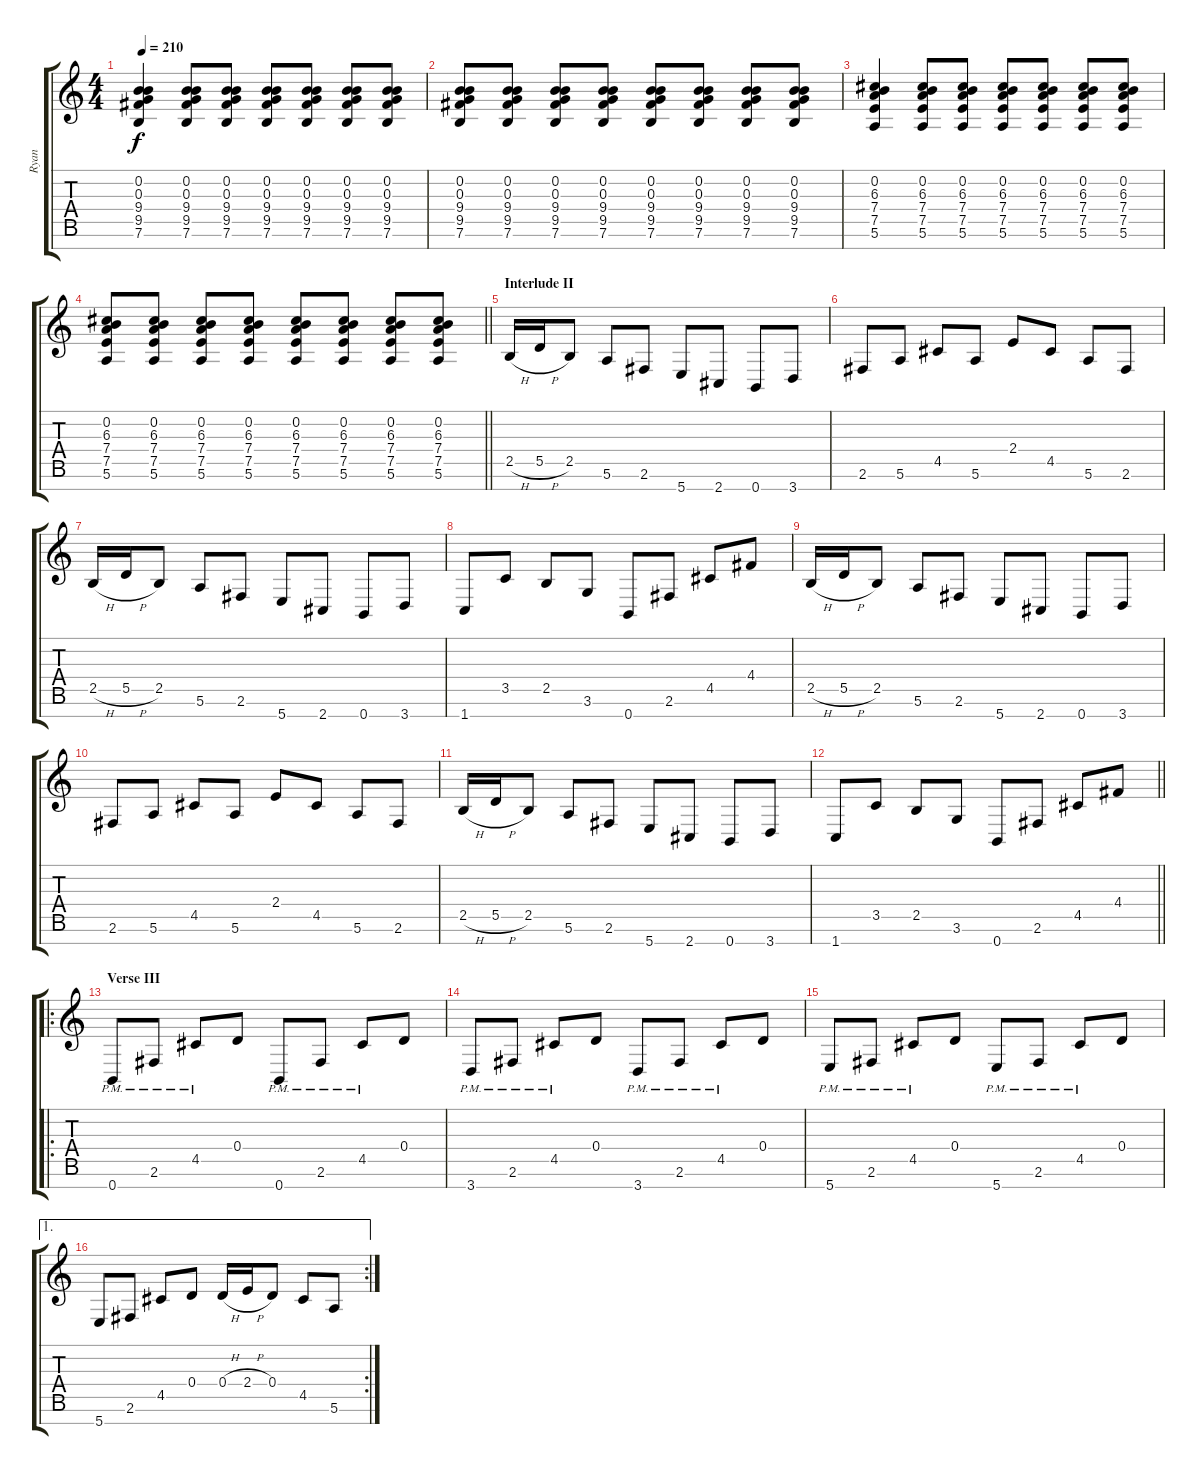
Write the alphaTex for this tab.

\track ("Ryan" "Ryan") {instrument distortionguitar}
\staff {score tabs}
\tuning (E4 B3 G3 D3 A2 E2 B1) {hide}
\ts (4 4)
\tempo 210
\clef g2
\ks c
(0.2 0.3 9.4 9.5 7.6).4{dy f} (0.2 0.3 9.4 9.5 7.6).8 (0.2 0.3 9.4 9.5 7.6).8 (0.2 0.3 9.4 9.5 7.6).8 (0.2 0.3 9.4 9.5 7.6).8 (0.2 0.3 9.4 9.5 7.6).8 (0.2 0.3 9.4 9.5 7.6).8 |
(0.2 0.3 9.4 9.5 7.6).8 (0.2 0.3 9.4 9.5 7.6).8 (0.2 0.3 9.4 9.5 7.6).8 (0.2 0.3 9.4 9.5 7.6).8 (0.2 0.3 9.4 9.5 7.6).8 (0.2 0.3 9.4 9.5 7.6).8 (0.2 0.3 9.4 9.5 7.6).8 (0.2 0.3 9.4 9.5 7.6).8 |
(0.2 6.3 7.4 7.5 5.6).4 (0.2 6.3 7.4 7.5 5.6).8 (0.2 6.3 7.4 7.5 5.6).8 (0.2 6.3 7.4 7.5 5.6).8 (0.2 6.3 7.4 7.5 5.6).8 (0.2 6.3 7.4 7.5 5.6).8 (0.2 6.3 7.4 7.5 5.6).8 |
\barLineRight lightlight
(0.2 6.3 7.4 7.5 5.6).8 (0.2 6.3 7.4 7.5 5.6).8 (0.2 6.3 7.4 7.5 5.6).8 (0.2 6.3 7.4 7.5 5.6).8 (0.2 6.3 7.4 7.5 5.6).8 (0.2 6.3 7.4 7.5 5.6).8 (0.2 6.3 7.4 7.5 5.6).8 (0.2 6.3 7.4 7.5 5.6).8 |
\section ("" "Interlude II")
2.5{h}.16 5.5{h}.16 2.5.8 5.6.8 2.6.8 5.7.8 2.7.8 0.7.8 3.7.8 |
2.6.8 5.6.8 4.5.8 5.6.8 2.4.8 4.5.8 5.6.8 2.6.8 |
2.5{h}.16 5.5{h}.16 2.5.8 5.6.8 2.6.8 5.7.8 2.7.8 0.7.8 3.7.8 |
1.7.8 3.5.8 2.5.8 3.6.8 0.7.8 2.6.8 4.5.8 4.4.8 |
2.5{h}.16 5.5{h}.16 2.5.8 5.6.8 2.6.8 5.7.8 2.7.8 0.7.8 3.7.8 |
2.6.8 5.6.8 4.5.8 5.6.8 2.4.8 4.5.8 5.6.8 2.6.8 |
2.5{h}.16 5.5{h}.16 2.5.8 5.6.8 2.6.8 5.7.8 2.7.8 0.7.8 3.7.8 |
\barLineRight lightlight
1.7.8 3.5.8 2.5.8 3.6.8 0.7.8 2.6.8 4.5.8 4.4.8 |
\ro
\section ("" "Verse III")
0.7{pm}.8 2.6{pm}.8 4.5{pm}.8 0.4.8 0.7{pm}.8 2.6{pm}.8 4.5{pm}.8 0.4.8 |
3.7{pm}.8 2.6{pm}.8 4.5{pm}.8 0.4.8 3.7{pm}.8 2.6{pm}.8 4.5{pm}.8 0.4.8 |
5.7{pm}.8 2.6{pm}.8 4.5{pm}.8 0.4.8 5.7{pm}.8 2.6{pm}.8 4.5{pm}.8 0.4.8 |
\ae 1
\rc 2
5.7.8 2.6.8 4.5.8 0.4.8 0.4{h}.16 2.4{h}.16 0.4.8 4.5.8 5.6.8
